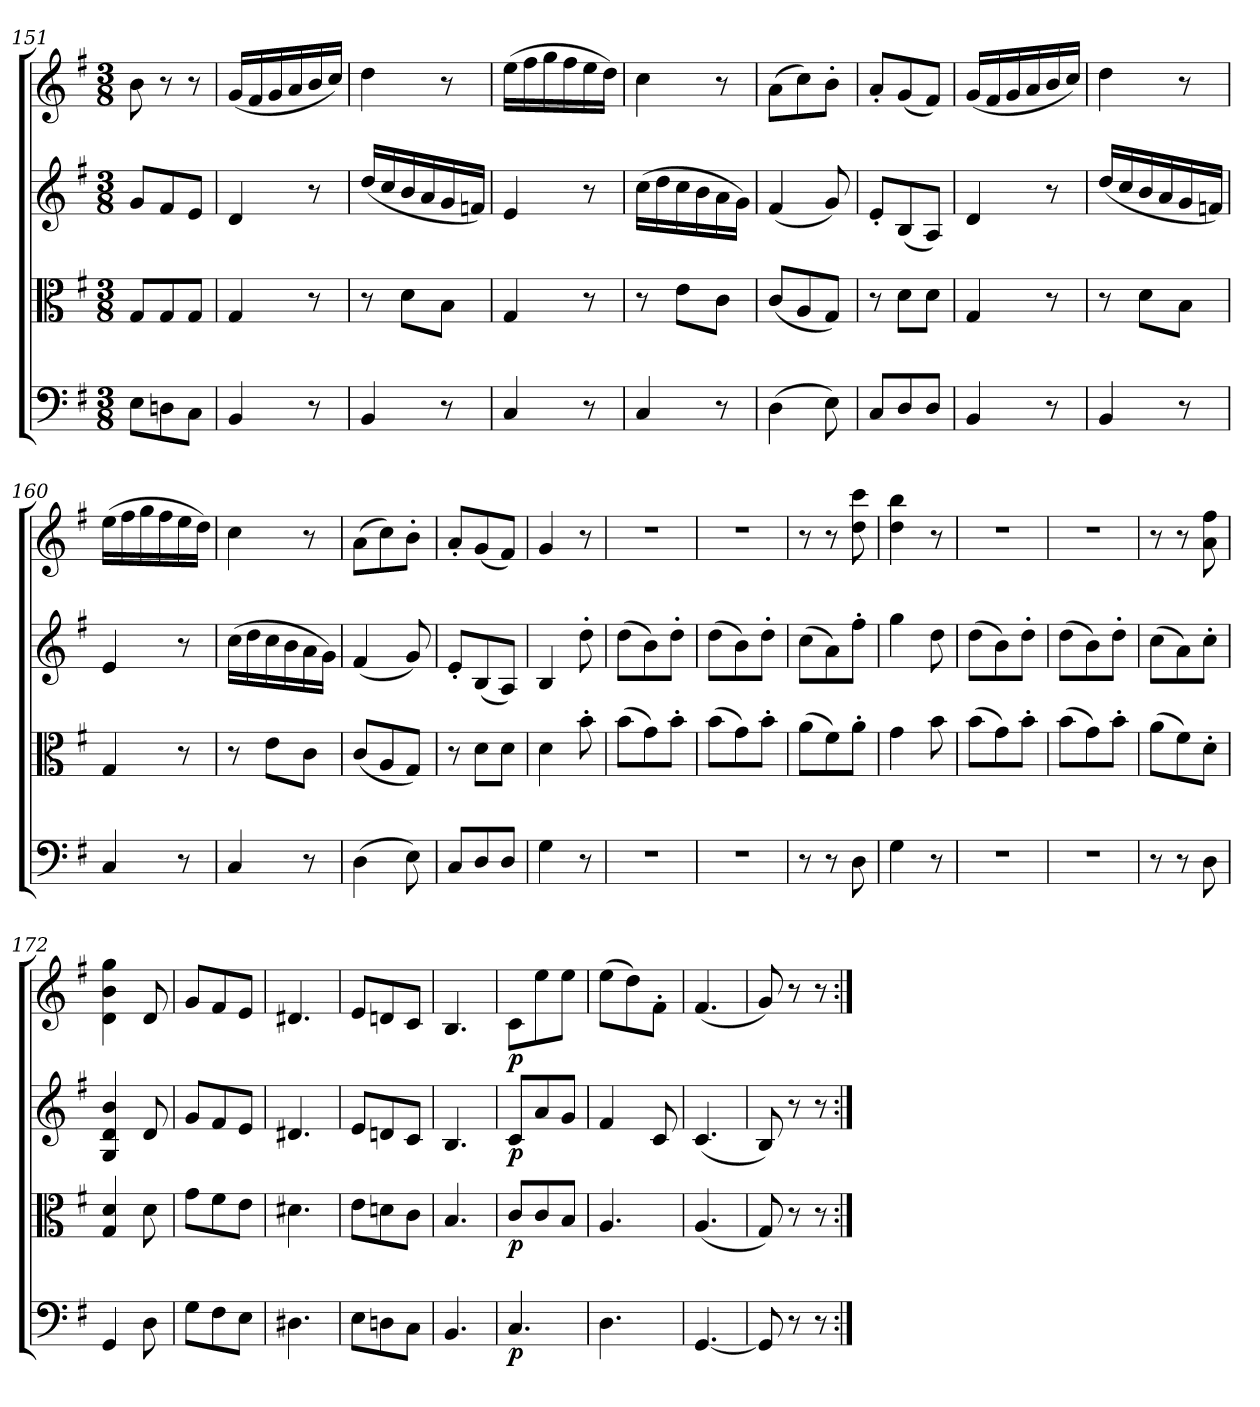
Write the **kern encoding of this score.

**kern	**dynam	**kern	**dynam	**kern	**dynam	**kern	**dynam
*part4	*part4	*part3	*part3	*part2	*part2	*part1	*part1
*staff4	*staff4	*staff3	*staff3	*staff2	*staff2	*staff1	*staff1
*clefF4	*	*clefC3	*	*clefG2	*	*clefG2	*
*k[f#]	*	*k[f#]	*	*k[f#]	*	*k[f#]	*
*G:	*	*G:	*	*G:	*	*G:	*
*M3/8	*	*M3/8	*	*M3/8	*	*M3/8	*
=151	=151	=151	=151	=151	=151	=151	=151
8E\L	.	8G/L	.	8g/L	.	8b\	.
8Dn\	.	8G/	.	8f#/	.	8r	.
8C\J	.	8G/J	.	8e/J	.	8r	.
=152	=152	=152	=152	=152	=152	=152	=152
4BB/	.	4G/	.	4d/	.	(16g/LL	.
.	.	.	.	.	.	16f#/	.
.	.	.	.	.	.	16g/	.
.	.	.	.	.	.	16a/	.
8r	.	8r	.	8r	.	16b/	.
.	.	.	.	.	.	16cc/JJ)	.
=153	=153	=153	=153	=153	=153	=153	=153
4BB/	.	8r	.	(16dd/LL	.	4dd\	.
.	.	.	.	16cc/	.	.	.
.	.	8d\L	.	16b/	.	.	.
.	.	.	.	16a/	.	.	.
8r	.	8B\J	.	16g/	.	8r	.
.	.	.	.	16fn/JJ)	.	.	.
=154	=154	=154	=154	=154	=154	=154	=154
4C/	.	4G/	.	4e/	.	(16ee\LL	.
.	.	.	.	.	.	16ff#\	.
.	.	.	.	.	.	16gg\	.
.	.	.	.	.	.	16ff#\	.
8r	.	8r	.	8r	.	16ee\	.
.	.	.	.	.	.	16dd\JJ)	.
=155	=155	=155	=155	=155	=155	=155	=155
4C/	.	8r	.	(16cc\LL	.	4cc\	.
.	.	.	.	16dd\	.	.	.
.	.	8e\L	.	16cc\	.	.	.
.	.	.	.	16b\	.	.	.
8r	.	8c\J	.	16a\	.	8r	.
.	.	.	.	16g\JJ)	.	.	.
=156	=156	=156	=156	=156	=156	=156	=156
(4D\	.	(8c/L	.	(4f#/	.	(8a\L	.
.	.	8A/	.	.	.	8cc\)	.
8E\)	.	8G/J)	.	8g/)	.	8b'\J	.
=157	=157	=157	=157	=157	=157	=157	=157
8C/L	.	8r	.	8e'/L	.	8a'/L	.
8D/	.	8d\L	.	(8B/	.	(8g/	.
8D/J	.	8d\J	.	8A/J)	.	8f#/J)	.
=158	=158	=158	=158	=158	=158	=158	=158
4BB/	.	4G/	.	4d/	.	(16g/LL	.
.	.	.	.	.	.	16f#/	.
.	.	.	.	.	.	16g/	.
.	.	.	.	.	.	16a/	.
8r	.	8r	.	8r	.	16b/	.
.	.	.	.	.	.	16cc/JJ)	.
=159	=159	=159	=159	=159	=159	=159	=159
4BB/	.	8r	.	(16dd/LL	.	4dd\	.
.	.	.	.	16cc/	.	.	.
.	.	8d\L	.	16b/	.	.	.
.	.	.	.	16a/	.	.	.
8r	.	8B\J	.	16g/	.	8r	.
.	.	.	.	16fn/JJ)	.	.	.
=160	=160	=160	=160	=160	=160	=160	=160
4C/	.	4G/	.	4e/	.	(16ee\LL	.
.	.	.	.	.	.	16ff#\	.
.	.	.	.	.	.	16gg\	.
.	.	.	.	.	.	16ff#\	.
8r	.	8r	.	8r	.	16ee\	.
.	.	.	.	.	.	16dd\JJ)	.
=161	=161	=161	=161	=161	=161	=161	=161
4C/	.	8r	.	(16cc\LL	.	4cc\	.
.	.	.	.	16dd\	.	.	.
.	.	8e\L	.	16cc\	.	.	.
.	.	.	.	16b\	.	.	.
8r	.	8c\J	.	16a\	.	8r	.
.	.	.	.	16g\JJ)	.	.	.
=162	=162	=162	=162	=162	=162	=162	=162
(4D\	.	(8c/L	.	(4f#/	.	(8a\L	.
.	.	8A/	.	.	.	8cc\)	.
8E\)	.	8G/J)	.	8g/)	.	8b'\J	.
=163	=163	=163	=163	=163	=163	=163	=163
8C/L	.	8r	.	8e'/L	.	8a'/L	.
8D/	.	8d\L	.	(8B/	.	(8g/	.
8D/J	.	8d\J	.	8A/J)	.	8f#/J)	.
=164	=164	=164	=164	=164	=164	=164	=164
4G\	.	4d\	.	4B/	.	4g/	.
8r	.	8b'\	.	8dd'\	.	8r	.
=165	=165	=165	=165	=165	=165	=165	=165
4.r	.	(8b\L	.	(8dd\L	.	4.r	.
.	.	8g\)	.	8b\)	.	.	.
.	.	8b'\J	.	8dd'\J	.	.	.
=166	=166	=166	=166	=166	=166	=166	=166
4.r	.	(8b\L	.	(8dd\L	.	4.r	.
.	.	8g\)	.	8b\)	.	.	.
.	.	8b'\J	.	8dd'\J	.	.	.
=167	=167	=167	=167	=167	=167	=167	=167
8r	.	(8a\L	.	(8cc\L	.	8r	.
8r	.	8f#\)	.	8a\)	.	8r	.
8D\	.	8a'\J	.	8ff#'\J	.	8dd\ 8ccc\	.
=168	=168	=168	=168	=168	=168	=168	=168
4G\	.	4g\	.	4gg\	.	4dd\ 4bb\	.
8r	.	8b\	.	8dd\	.	8r	.
=169	=169	=169	=169	=169	=169	=169	=169
4.r	.	(8b\L	.	(8dd\L	.	4.r	.
.	.	8g\)	.	8b\)	.	.	.
.	.	8b'\J	.	8dd'\J	.	.	.
=170	=170	=170	=170	=170	=170	=170	=170
4.r	.	(8b\L	.	(8dd\L	.	4.r	.
.	.	8g\)	.	8b\)	.	.	.
.	.	8b'\J	.	8dd'\J	.	.	.
=171	=171	=171	=171	=171	=171	=171	=171
8r	.	(8a\L	.	(8cc\L	.	8r	.
8r	.	8f#\)	.	8a\)	.	8r	.
8D\	.	8d'\J	.	8cc'\J	.	8a\ 8ff#\	.
=172	=172	=172	=172	=172	=172	=172	=172
4GG/	.	4G/ 4d/	.	4G/ 4d/ 4b/	.	4d\ 4b\ 4gg\	.
8D\	.	8d\	.	8d/	.	8d/	.
=173	=173	=173	=173	=173	=173	=173	=173
8G\L	.	8g\L	.	8g/L	.	8g/L	.
8F#\	.	8f#\	.	8f#/	.	8f#/	.
8E\J	.	8e\J	.	8e/J	.	8e/J	.
=174	=174	=174	=174	=174	=174	=174	=174
4.D#X\	.	4.d#X\	.	4.d#X/	.	4.d#X/	.
=175	=175	=175	=175	=175	=175	=175	=175
8E\L	.	8e\L	.	8e/L	.	8e/L	.
8Dn\	.	8dn\	.	8dn/	.	8dn/	.
8C\J	.	8c\J	.	8c/J	.	8c/J	.
=176	=176	=176	=176	=176	=176	=176	=176
4.BB/	.	4.B/	.	4.B/	.	4.B/	.
=177	=177	=177	=177	=177	=177	=177	=177
4.C/	p	8c/L	p	8c/L	p	8c\L	p
.	.	8c/	.	8a/	.	8ee\	.
.	.	8B/J	.	8g/J	.	8ee\J	.
=178	=178	=178	=178	=178	=178	=178	=178
4.D\	.	4.A/	.	4f#/	.	(8ee\L	.
.	.	.	.	.	.	8dd\)	.
.	.	.	.	8c/	.	8f#'\J	.
=179	=179	=179	=179	=179	=179	=179	=179
[4.GG/	.	(4.A/	.	(4.c/	.	(4.f#/	.
=180	=180	=180	=180	=180	=180	=180	=180
8GG/]	.	8G/)	.	8B/)	.	8g/)	.
8r	.	8r	.	8r	.	8r	.
8r	.	8r	.	8r	.	8r	.
=:|!	=:|!	=:|!	=:|!	=:|!	=:|!	=:|!	=:|!
*-	*-	*-	*-	*-	*-	*-	*-
